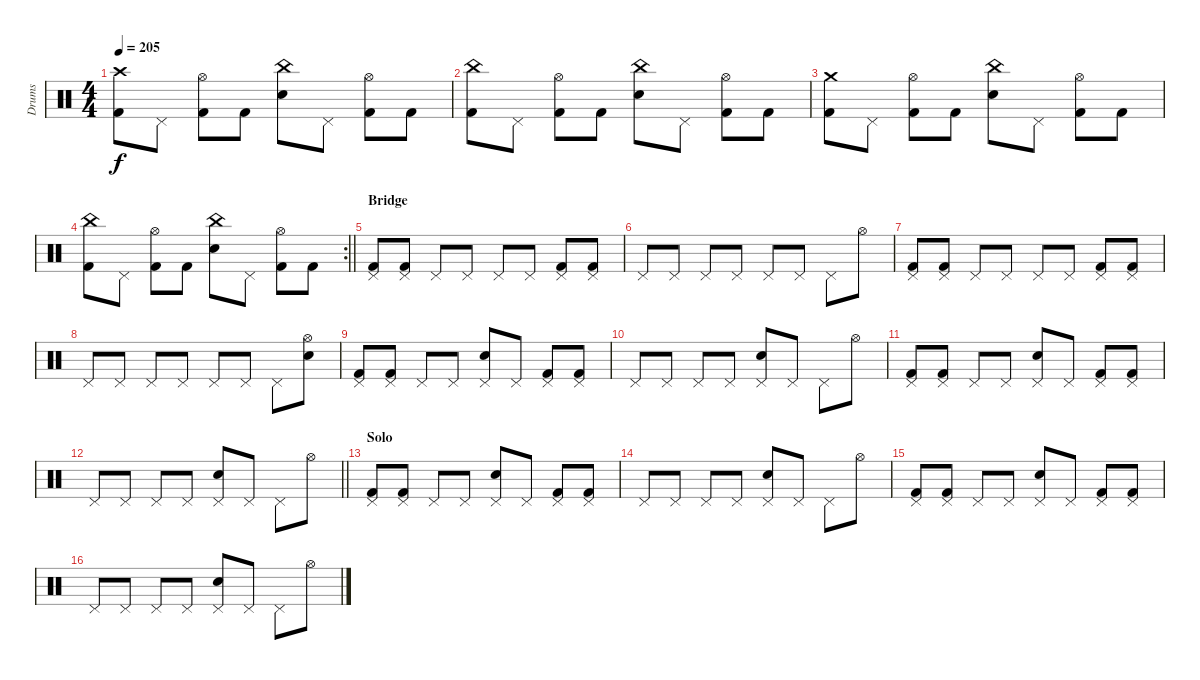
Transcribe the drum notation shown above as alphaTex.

\track ("Drums" "Drums") {instrument percussion}
\staff {score}
\articulation defaults
\ts (4 4)
\tempo 205
\clef neutral
\ks c
("Crash high (hit)" "Kick (hit) 2").8{dy f} "Pedal Hi-Hat (hit)".8 ("Hi-Hat (open)" "Kick (hit) 2").8 "Kick (hit) 2".8 ("China (hit)" "Electric Snare (hit)").8 "Pedal Hi-Hat (hit)".8 ("Hi-Hat (open)" "Kick (hit) 2").8 "Kick (hit) 2".8 |
("China (hit)" "Kick (hit) 2").8 "Pedal Hi-Hat (hit)".8 ("Hi-Hat (open)" "Kick (hit) 2").8 "Kick (hit) 2".8 ("China (hit)" "Electric Snare (hit)").8 "Pedal Hi-Hat (hit)".8 ("Hi-Hat (open)" "Kick (hit) 2").8 "Kick (hit) 2".8 |
("Crash medium (hit)" "Kick (hit) 2").8 "Pedal Hi-Hat (hit)".8 ("Hi-Hat (open)" "Kick (hit) 2").8 "Kick (hit) 2".8 ("China (hit)" "Electric Snare (hit)").8 "Pedal Hi-Hat (hit)".8 ("Hi-Hat (open)" "Kick (hit) 2").8 "Kick (hit) 2".8 |
\rc 2
\barLineRight lightlight
("China (hit)" "Kick (hit) 2").8 "Pedal Hi-Hat (hit)".8 ("Hi-Hat (open)" "Kick (hit) 2").8 "Kick (hit) 2".8 ("China (hit)" "Electric Snare (hit)").8 "Pedal Hi-Hat (hit)".8 ("Hi-Hat (open)" "Kick (hit) 2").8 "Kick (hit) 2".8 |
\section ("" "Bridge")
("Pedal Hi-Hat (hit)" "Kick (hit) 2").8 ("Pedal Hi-Hat (hit)" "Kick (hit) 2").8 "Pedal Hi-Hat (hit)".8 "Pedal Hi-Hat (hit)".8 "Pedal Hi-Hat (hit)".8 "Pedal Hi-Hat (hit)".8 ("Pedal Hi-Hat (hit)" "Kick (hit) 2").8 ("Pedal Hi-Hat (hit)" "Kick (hit) 2").8 |
"Pedal Hi-Hat (hit)".8 "Pedal Hi-Hat (hit)".8 "Pedal Hi-Hat (hit)".8 "Pedal Hi-Hat (hit)".8 "Pedal Hi-Hat (hit)".8 "Pedal Hi-Hat (hit)".8 "Pedal Hi-Hat (hit)".8 "Hi-Hat (open)".8 |
("Pedal Hi-Hat (hit)" "Kick (hit) 2").8 ("Pedal Hi-Hat (hit)" "Kick (hit) 2").8 "Pedal Hi-Hat (hit)".8 "Pedal Hi-Hat (hit)".8 "Pedal Hi-Hat (hit)".8 "Pedal Hi-Hat (hit)".8 ("Pedal Hi-Hat (hit)" "Kick (hit) 2").8 ("Pedal Hi-Hat (hit)" "Kick (hit) 2").8 |
"Pedal Hi-Hat (hit)".8 "Pedal Hi-Hat (hit)".8 "Pedal Hi-Hat (hit)".8 "Pedal Hi-Hat (hit)".8 "Pedal Hi-Hat (hit)".8 "Pedal Hi-Hat (hit)".8 "Pedal Hi-Hat (hit)".8 ("Hi-Hat (open)" "Electric Snare (hit)").8 |
("Pedal Hi-Hat (hit)" "Kick (hit) 2").8 ("Pedal Hi-Hat (hit)" "Kick (hit) 2").8 "Pedal Hi-Hat (hit)".8 "Pedal Hi-Hat (hit)".8 ("Pedal Hi-Hat (hit)" "Electric Snare (hit)").8 "Pedal Hi-Hat (hit)".8 ("Pedal Hi-Hat (hit)" "Kick (hit) 2").8 ("Pedal Hi-Hat (hit)" "Kick (hit) 2").8 |
"Pedal Hi-Hat (hit)".8 "Pedal Hi-Hat (hit)".8 "Pedal Hi-Hat (hit)".8 "Pedal Hi-Hat (hit)".8 ("Pedal Hi-Hat (hit)" "Electric Snare (hit)").8 "Pedal Hi-Hat (hit)".8 "Pedal Hi-Hat (hit)".8 "Hi-Hat (open)".8 |
("Pedal Hi-Hat (hit)" "Kick (hit) 2").8 ("Pedal Hi-Hat (hit)" "Kick (hit) 2").8 "Pedal Hi-Hat (hit)".8 "Pedal Hi-Hat (hit)".8 ("Pedal Hi-Hat (hit)" "Electric Snare (hit)").8 "Pedal Hi-Hat (hit)".8 ("Pedal Hi-Hat (hit)" "Kick (hit) 2").8 ("Pedal Hi-Hat (hit)" "Kick (hit) 2").8 |
\barLineRight lightlight "Pedal Hi-Hat (hit)".8 "Pedal Hi-Hat (hit)".8 "Pedal Hi-Hat (hit)".8 "Pedal Hi-Hat (hit)".8
("Pedal Hi-Hat (hit)" "Electric Snare (hit)").8 "Pedal Hi-Hat (hit)".8 "Pedal Hi-Hat (hit)".8 "Hi-Hat (open)".8 |
\section ("" "Solo")
("Pedal Hi-Hat (hit)" "Kick (hit) 2").8 ("Pedal Hi-Hat (hit)" "Kick (hit) 2").8 "Pedal Hi-Hat (hit)".8 "Pedal Hi-Hat (hit)".8 ("Pedal Hi-Hat (hit)" "Electric Snare (hit)").8 "Pedal Hi-Hat (hit)".8 ("Pedal Hi-Hat (hit)" "Kick (hit) 2").8 ("Pedal Hi-Hat (hit)" "Kick (hit) 2").8 |
"Pedal Hi-Hat (hit)".8 "Pedal Hi-Hat (hit)".8 "Pedal Hi-Hat (hit)".8 "Pedal Hi-Hat (hit)".8 ("Pedal Hi-Hat (hit)" "Electric Snare (hit)").8 "Pedal Hi-Hat (hit)".8 "Pedal Hi-Hat (hit)".8 "Hi-Hat (open)".8 |
("Pedal Hi-Hat (hit)" "Kick (hit) 2").8 ("Pedal Hi-Hat (hit)" "Kick (hit) 2").8 "Pedal Hi-Hat (hit)".8 "Pedal Hi-Hat (hit)".8 ("Pedal Hi-Hat (hit)" "Electric Snare (hit)").8 "Pedal Hi-Hat (hit)".8 ("Pedal Hi-Hat (hit)" "Kick (hit) 2").8 ("Pedal Hi-Hat (hit)" "Kick (hit) 2").8 |
"Pedal Hi-Hat (hit)".8 "Pedal Hi-Hat (hit)".8 "Pedal Hi-Hat (hit)".8 "Pedal Hi-Hat (hit)".8 ("Pedal Hi-Hat (hit)" "Electric Snare (hit)").8 "Pedal Hi-Hat (hit)".8 "Pedal Hi-Hat (hit)".8 "Hi-Hat (open)".8
